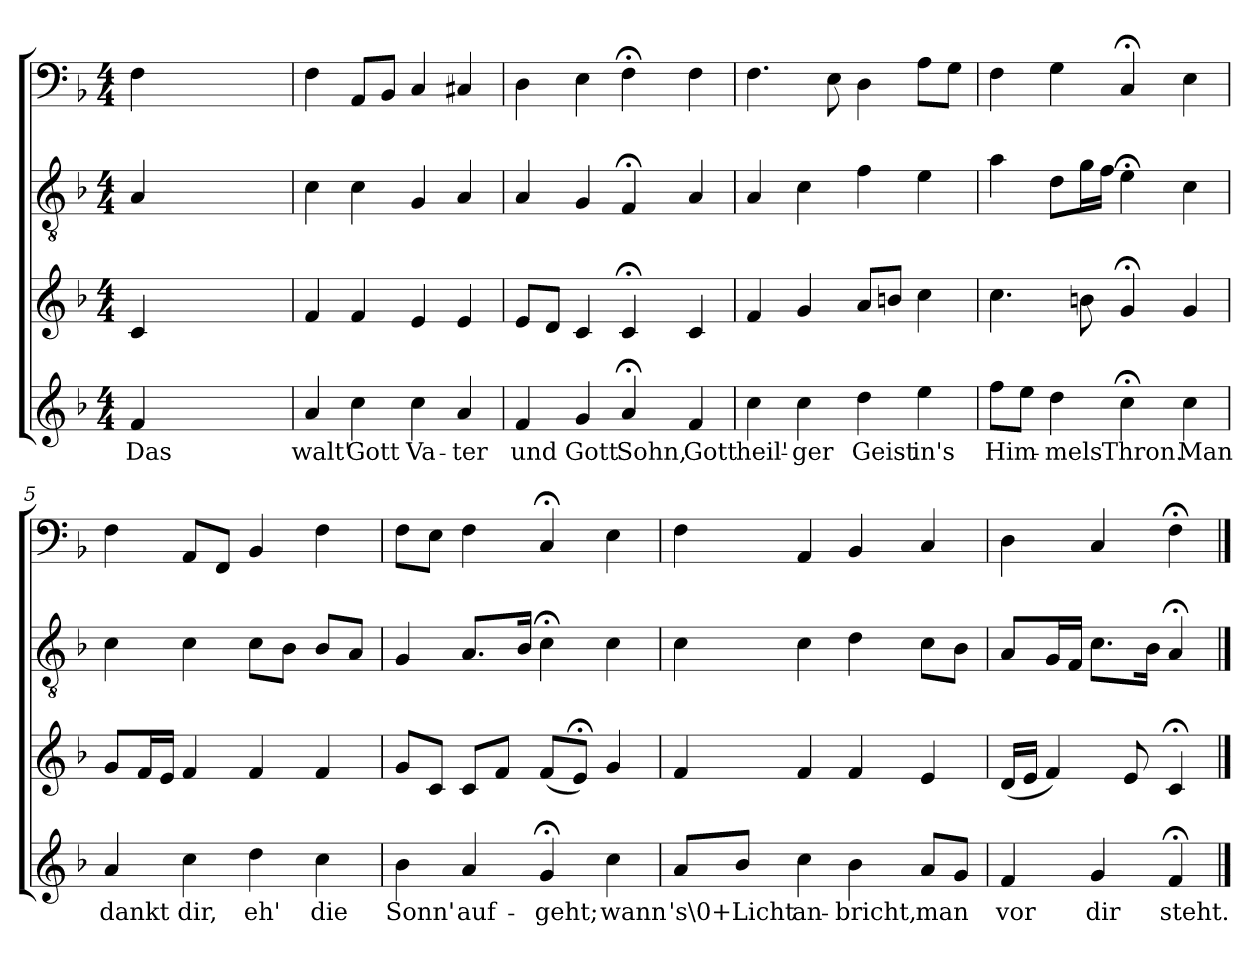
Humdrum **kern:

**kern	**text	**kern	**kern	**kern
*part4	*part4	*part3	*part2	*part1
*staff4	*staff4	*staff3	*staff2	*staff1
*clefG2	*	*clefG2	*clefGv2	*clefF4
*k[b-]	*	*k[b-]	*k[b-]	*k[b-]
*F:	*	*F:	*F:	*F:
*M4/4	*	*M4/4	*M4/4	*M4/4
=	=	=	=	=
4f/	Das	4c/	4A/	4F\
2ryy	.	2ryy	2ryy	2ryy
4ryy	.	4ryy	4ryy	4ryy
=1	=1	=1	=1	=1
4a/	walt'	4f/	4c\	4F\
4cc\	Gott	4f/	4c\	8AA/L
.	.	.	.	8BB-/J
4cc\	Va-	4e/	4G/	4C/
4a/	-ter	4e/	4A/	4C#X/
=2	=2	=2	=2	=2
4f/	und	8e/L	4A/	4D\
.	.	8d/J	.	.
4g/	Gott	4c/	4G/	4E\
4a;</	Sohn,	4c;</	4F;</	4F;<\
4f/	Gott	4c/	4A/	4F\
=3	=3	=3	=3	=3
4cc\	heil'-	4f/	4A/	4.F\
4cc\	-ger	4g/	4c\	.
.	.	.	.	8E\
4dd\	Geist	8a/L	4f\	4D\
.	.	8bn/J	.	.
4ee\	in's	4cc\	4e\	8A\L
.	.	.	.	8G\J
=4	=4	=4	=4	=4
8ff\L	Him-	4.cc\	4a\	4F\
8ee\J	.	.	.	.
4dd\	-mels	.	8d\L	4G\
.	.	8bn\	16g\L	.
.	.	.	16f\JJ	.
4cc;<\	Thron.	4g;</	4e;<\	4C;</
4cc\	Man	4g/	4c\	4E\
=5	=5	=5	=5	=5
4a/	dankt	8g/L	4c\	4F\
.	.	16f/L	.	.
.	.	16e/JJ	.	.
4cc\	dir,	4f/	4c\	8AA/L
.	.	.	.	8FF/J
4dd\	eh'	4f/	8c\L	4BB-/
.	.	.	8B-\J	.
4cc\	die	4f/	8B-/L	4F\
.	.	.	8A/J	.
=6	=6	=6	=6	=6
4b-\	Sonn'	8g/L	4G/	8F\L
.	.	8c/J	.	8E\J
4a/	auf-	8c/L	8.A/L	4F\
.	.	8f/J	.	.
.	.	.	16B-/Jk	.
4g;</	-geht;	(8f/L	4c;<\	4C;</
.	.	8e;</J)	.	.
4cc\	wann	4g/	4c\	4E\
=7	=7	=7	=7	=7
8a/L	's\0+Licht	4f/	4c\	4F\
8b-/J	.	.	.	.
4cc\	an-	4f/	4c\	4AA/
4b-\	-bricht,	4f/	4d\	4BB-/
8a/L	man	4e/	8c\L	4C/
8g/J	.	.	8B-\J	.
=8	=8	=8	=8	=8
4f/	vor	(16d/LL	8A/L	4D\
.	.	16e/JJ	.	.
.	.	4f/)	16G/L	.
.	.	.	16F/JJ	.
4g/	dir	.	8.c\L	4C/
.	.	8e/	.	.
.	.	.	16B-\Jk	.
4f;</	steht.	4c;</	4A;</	4F;<\
==	==	==	==	==
*-	*-	*-	*-	*-
